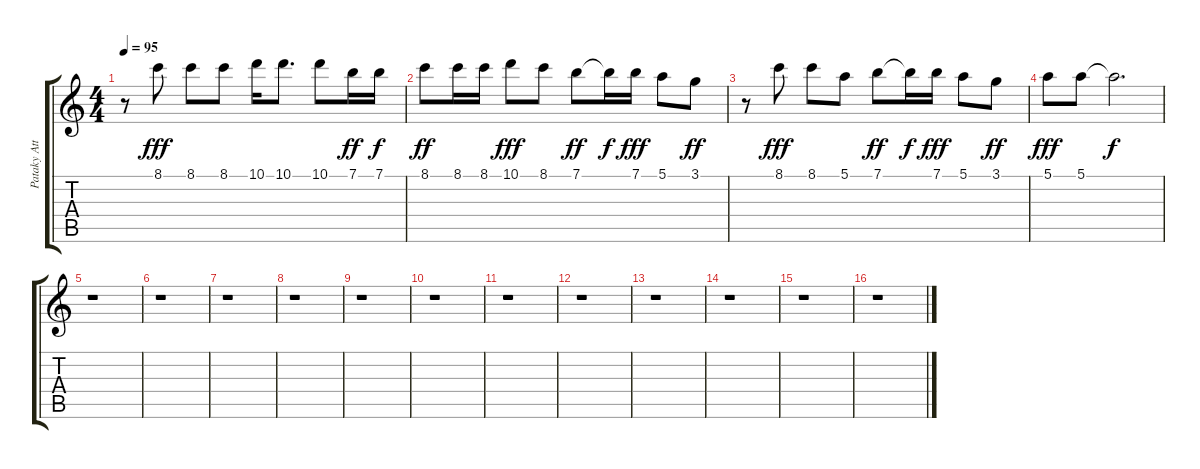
\track ("Pataky Attila" "Pataky Att") {instrument acousticguitarsteel}
\staff {score tabs}
\tuning (E4 B3 G3 D3 A2 E2) {hide}
\ts (4 4)
\tempo 95
\clef g2
\ks c
r.8{dy fff} 8.1.8 8.1.8 8.1.8 10.1.16 10.1.8{d} 10.1.8 7.1.16{dy ff} 7.1.16{dy f} |
8.1.8{dy ff} 8.1.16 8.1.16 10.1.8{dy fff} 8.1.8 7.1.8{dy ff} 7.1{t}.16{dy f} 7.1.16{dy fff} 5.1.8 3.1.8{dy ff} |
r.8 8.1.8{dy fff} 8.1.8 5.1.8 7.1.8{dy ff} 7.1{t}.16{dy f} 7.1.16{dy fff} 5.1.8 3.1.8{dy ff} |
5.1.8{dy fff} 5.1.8 5.1{t}.2{d dy f} |
r.1 |
r.1 |
r.1 |
r.1 |
r.1 |
r.1 |
r.1 |
r.1 |
r.1 |
r.1 |
r.1 |
r.1
